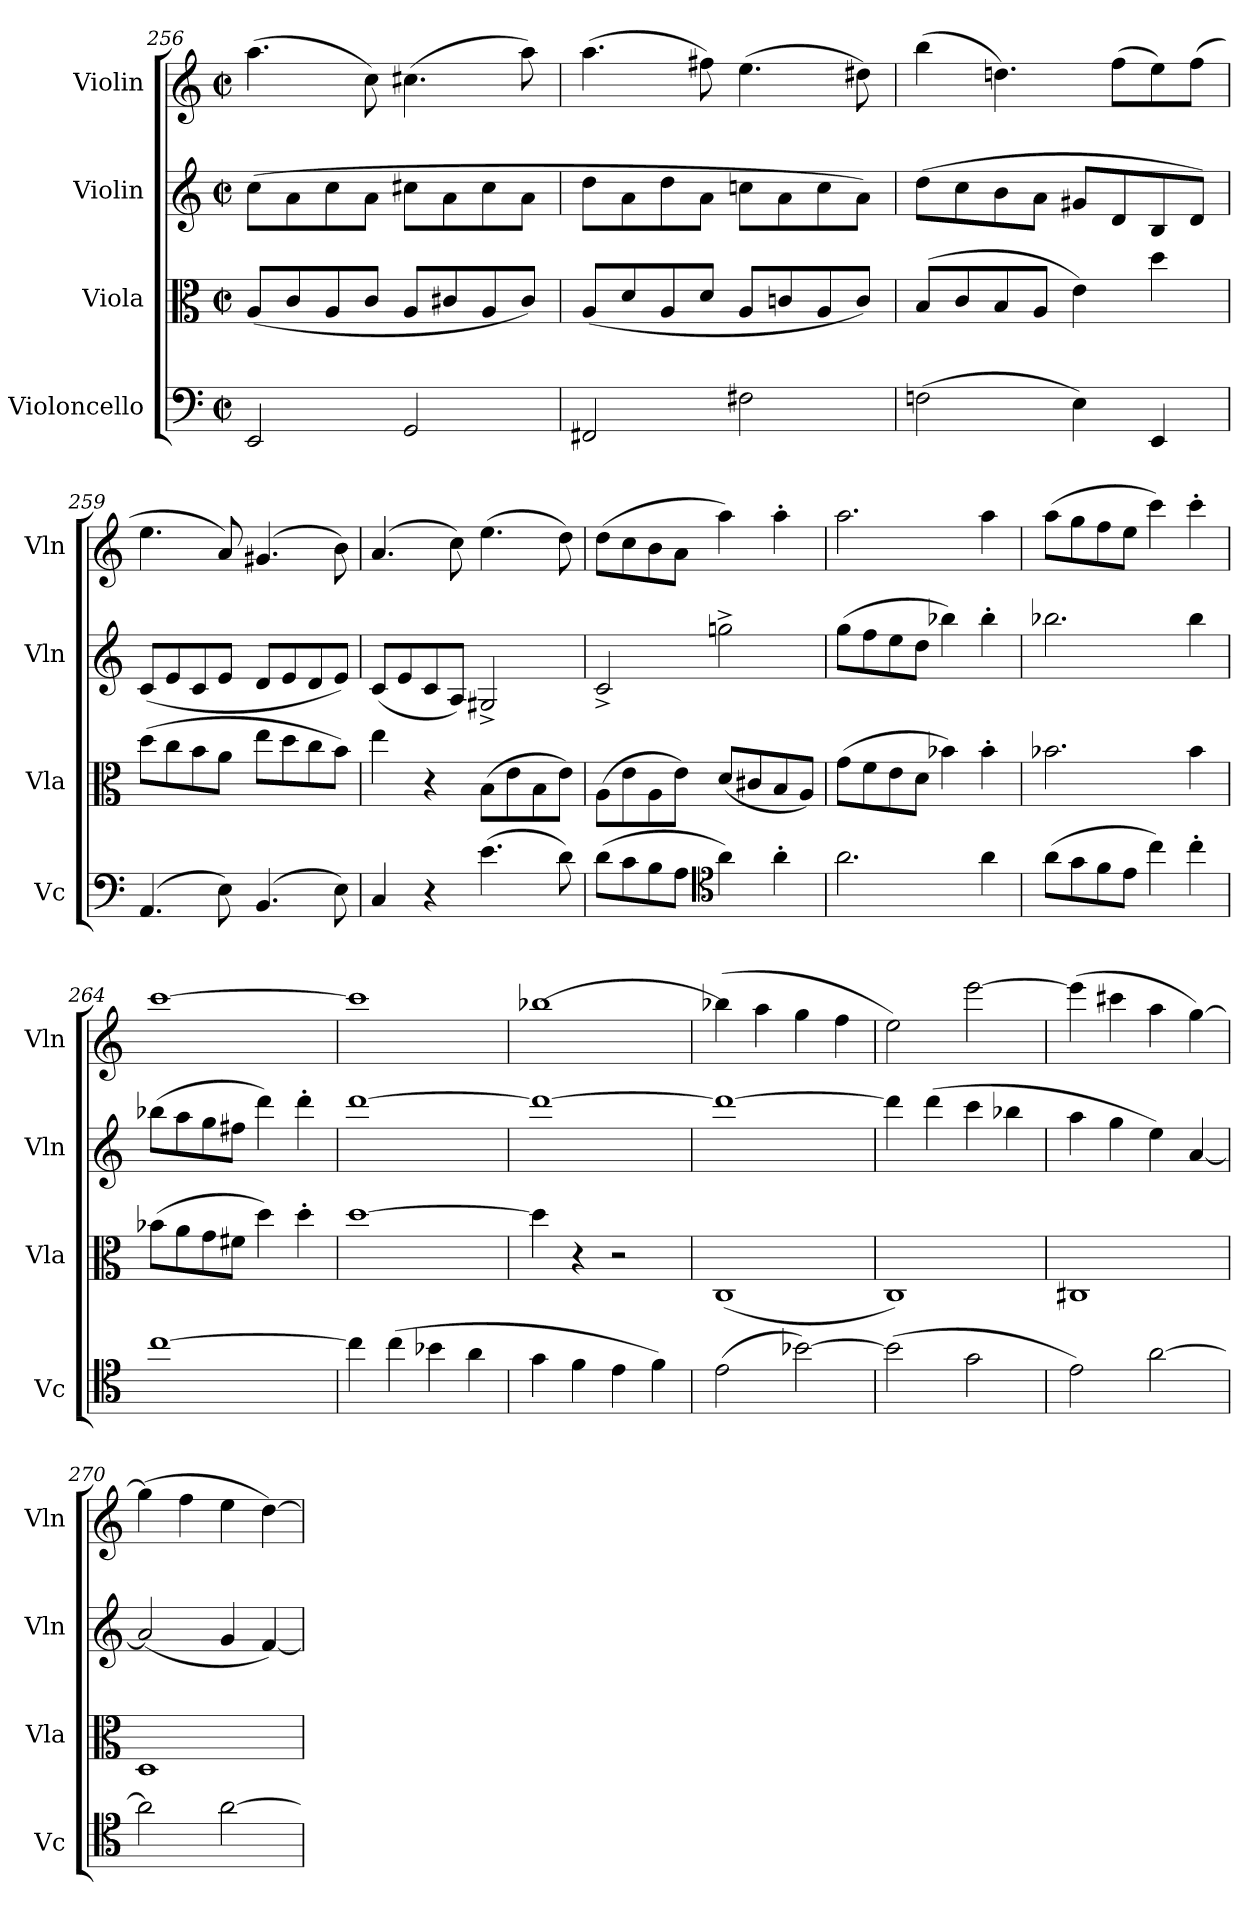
**kern	**kern	**kern	**kern
*part4	*part3	*part2	*part1
*staff4	*staff3	*staff2	*staff1
*I"Violoncello	*I"Viola	*I"Violin	*I"Violin
*I'Vc	*I'Vla	*I'Vln	*I'Vln
!!LO:LB:g=z
*clefF4	*clefC3	*clefG2	*clefG2
*k[]	*k[]	*k[]	*k[]
*M2/2	*M2/2	*M2/2	*M2/2
*met(c|)	*met(c|)	*met(c|)	*met(c|)
=256	=256	=256	=256
2EE/	(8A/L	(8cc\L	(4.aa\
.	8c/	8a\	.
.	8A/	8cc\	.
.	8c/J	8a\J	8cc\)
2GG/	8A/L	8cc#X\L	(4.cc#X\
.	8c#X/	8a\	.
.	8A/	8cc#\	.
.	8c#/J)	8a\J	8aa\)
=257	=257	=257	=257
2FF#X/	(8A/L	8dd\L	(4.aa\
.	8d/	8a\	.
.	8A/	8dd\	.
.	8d/J	8a\J	8ff#X\)
2F#X\	8A/L	8ccn\L	(4.ee\
.	8cn/	8a\	.
.	8A/	8cc\	.
.	8c/J)	8a\J)	8dd#X\)
=258	=258	=258	=258
(2Fn\	(8B/L	(8dd\L	(4bb\
.	8c/	8cc\	.
.	8B/	8b\	4.ddn\)
.	8A/J	8a\J	.
4E\)	4e\)	8g#X/L	.
.	.	8d/	(8ff\L
4EE/	4dd\	8B/	8ee\)
.	.	8d/J)	(8ff\J
=259	=259	=259	=259
(4.AA/	(8dd\L	(>8c/L	4.ee\
.	8cc\	8e/	.
.	8b\	8c/	.
8E\)	8a\J	8e/J	8a/)
(4.BB/	8ee\L	8d/L	(4.g#X/
.	8dd\	8e/	.
.	8cc\	8d/	.
8E\)	8b\J)	8e/J)	8b\)
=260	=260	=260	=260
4C/	4ee\	(8c/L	(4.a/
.	.	8e/	.
4r	4r	8c/	.
.	.	8A/J)	8cc\)
(4.e\	(8B\L	2G#X^/	(4.ee\
.	8e\	.	.
.	8B\	.	.
8d\)	8e\J)	.	8dd\)
=261	=261	=261	=261
(8d\L	(8A\L	2c^/	(8dd\L
8c\	8e\	.	8cc\
8B\	8A\	.	8b\
8A\J	8e\J)	.	8a\J
*clefC4	*	*	*
4a\)	(8d/L	2ggn^\	4aa\)
.	8c#X/	.	.
4a'\	8B/	.	4aa'\
.	8A/J)	.	.
=262	=262	=262	=262
2.a\	(8g\L	(8gg\L	2.aa\
.	8f\	8ff\	.
.	8e\	8ee\	.
.	8d\J	8dd\J	.
.	4b-X\)	4bb-X\)	.
4a\	4b-'\	4bb-'\	4aa\
=263	=263	=263	=263
(8a\L	2.b-X\	2.bb-X\	(8aa\L
8g\	.	.	8gg\
8f\	.	.	8ff\
8e\J	.	.	8ee\J
4cc\)	.	.	4ccc\)
4cc'\	4b-\	4bb-\	4ccc'\
=264	=264	=264	=264
[1cc	(8b-X\L	(8bb-X\L	[1ccc
.	8a\	8aa\	.
.	8g\	8gg\	.
.	8f#X\J	8ff#X\J	.
.	4dd\)	4ddd\)	.
.	4dd'\	4ddd'\	.
=265	=265	=265	=265
4cc\]	[1dd	[1ddd	1ccc]
(4cc\	.	.	.
4b-X\	.	.	.
4a\	.	.	.
=266	=266	=266	=266
4g\	4dd\]	1ddd_	[1bb-X
4f\	4r	.	.
4e\	2r	.	.
4f\)	.	.	.
!!LO:LB:g=z
=267	=267	=267	=267
(2e\	(>1C	1ddd_	(4bb-X\]
.	.	.	4aa\
[2b-X\)	.	.	4gg\
.	.	.	4ff\
=268	=268	=268	=268
(2b-\]	1C)	4ddd\]	2ee\)
.	.	(4ddd\	.
2g\	.	4ccc\	[2eee\
.	.	4bb-X\	.
=269	=269	=269	=269
2e\)	1C#X	4aa\	(4eee\]
.	.	4gg\	4ccc#X\
[2a\	.	4ee\)	4aa\
.	.	[4a/	[4gg\)
=270	=270	=270	=270
2a\]	1D	(2a/]	(4gg\]
.	.	.	4ff\
[2a\	.	4g/	4ee\
.	.	[4f/)	[4dd\)
=	=	=	=
*-	*-	*-	*-
